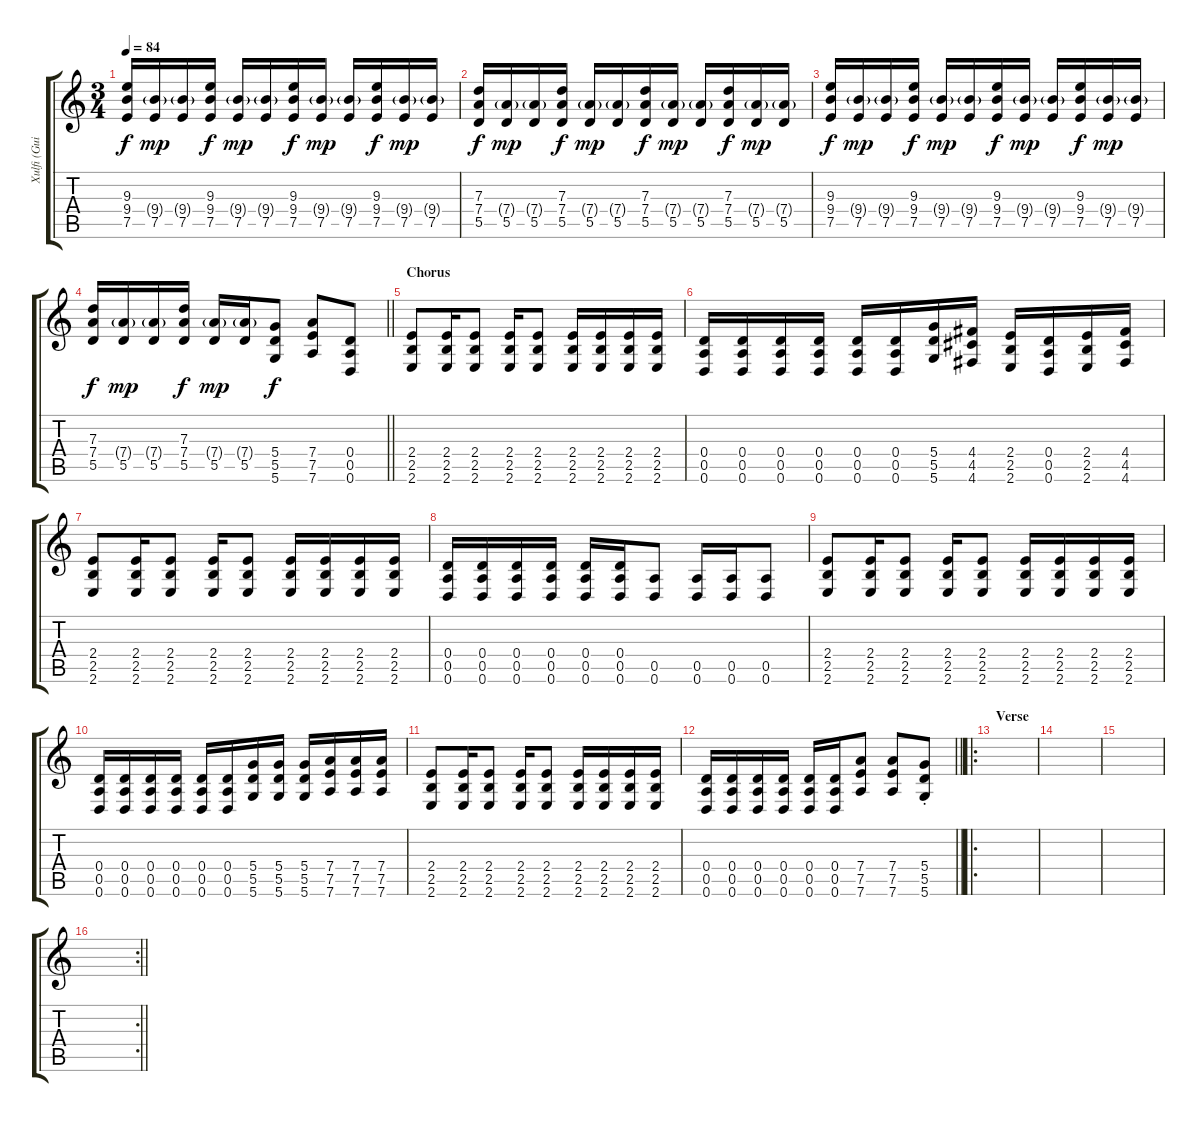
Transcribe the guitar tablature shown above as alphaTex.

\track ("Xulfi (Guitar 1)" "Xulfi (Gui") {instrument distortionguitar}
\staff {score tabs}
\tuning (E4 B3 G3 D3 A2 D2) {hide}
\ts (3 4)
\tempo 84
\clef g2
\ks c
(9.3 9.4 7.5).16{dy f} (9.4{g} 7.5).16{dy mp} (9.4{g} 7.5).16 (9.3 9.4 7.5).16{dy f} (9.4{g} 7.5).16{dy mp} (9.4{g} 7.5).16 (9.3 9.4 7.5).16{dy f} (9.4{g} 7.5).16{dy mp} (9.4{g} 7.5).16 (9.3 9.4 7.5).16{dy f} (9.4{g} 7.5).16{dy mp} (9.4{g} 7.5).16 |
(7.3 7.4 5.5).16{dy f} (7.4{g} 5.5).16{dy mp} (7.4{g} 5.5).16 (7.3 7.4 5.5).16{dy f} (7.4{g} 5.5).16{dy mp} (7.4{g} 5.5).16 (7.3 7.4 5.5).16{dy f} (7.4{g} 5.5).16{dy mp} (7.4{g} 5.5).16 (7.3 7.4 5.5).16{dy f} (7.4{g} 5.5).16{dy mp} (7.4{g} 5.5).16 |
(9.3 9.4 7.5).16{dy f} (9.4{g} 7.5).16{dy mp} (9.4{g} 7.5).16 (9.3 9.4 7.5).16{dy f} (9.4{g} 7.5).16{dy mp} (9.4{g} 7.5).16 (9.3 9.4 7.5).16{dy f} (9.4{g} 7.5).16{dy mp} (9.4{g} 7.5).16 (9.3 9.4 7.5).16{dy f} (9.4{g} 7.5).16{dy mp} (9.4{g} 7.5).16 |
\barLineRight lightlight
(7.3 7.4 5.5).16{dy f} (7.4{g} 5.5).16{dy mp} (7.4{g} 5.5).16 (7.3 7.4 5.5).16{dy f} (7.4{g} 5.5).16{dy mp} (7.4{g} 5.5).16 (5.4 5.5 5.6).8{dy f} (7.4 7.5 7.6).8 (0.4 0.5 0.6).8 |
\section ("" "Chorus")
(2.4 2.5 2.6).8 (2.4 2.5 2.6).16 (2.4 2.5 2.6).8 (2.4 2.5 2.6).16 (2.4 2.5 2.6).8 (2.4 2.5 2.6).16 (2.4 2.5 2.6).16 (2.4 2.5 2.6).16 (2.4 2.5 2.6).16 |
(0.4 0.5 0.6).16 (0.4 0.5 0.6).16 (0.4 0.5 0.6).16 (0.4 0.5 0.6).16 (0.4 0.5 0.6).16 (0.4 0.5 0.6).16 (5.4 5.5 5.6).16 (4.4 4.5 4.6).16 (2.4 2.5 2.6).16 (0.4 0.5 0.6).16 (2.4 2.5 2.6).16 (4.4 4.5 4.6).16 |
(2.4 2.5 2.6).8 (2.4 2.5 2.6).16 (2.4 2.5 2.6).8 (2.4 2.5 2.6).16 (2.4 2.5 2.6).8 (2.4 2.5 2.6).16 (2.4 2.5 2.6).16 (2.4 2.5 2.6).16 (2.4 2.5 2.6).16 |
(0.4 0.5 0.6).16 (0.4 0.5 0.6).16 (0.4 0.5 0.6).16 (0.4 0.5 0.6).16 (0.4 0.5 0.6).16 (0.4 0.5 0.6).16 (0.5 0.6).8 (0.5 0.6).16 (0.5 0.6).16 (0.5 0.6).8 |
(2.4 2.5 2.6).8 (2.4 2.5 2.6).16 (2.4 2.5 2.6).8 (2.4 2.5 2.6).16 (2.4 2.5 2.6).8 (2.4 2.5 2.6).16 (2.4 2.5 2.6).16 (2.4 2.5 2.6).16 (2.4 2.5 2.6).16 |
(0.4 0.5 0.6).16 (0.4 0.5 0.6).16 (0.4 0.5 0.6).16 (0.4 0.5 0.6).16 (0.4 0.5 0.6).16 (0.4 0.5 0.6).16 (5.4 5.5 5.6).16 (5.4 5.5 5.6).16 (5.4 5.5 5.6).16 (7.4 7.5 7.6).16 (7.4 7.5 7.6).16 (7.4 7.5 7.6).16 |
(2.4 2.5 2.6).8 (2.4 2.5 2.6).16 (2.4 2.5 2.6).8 (2.4 2.5 2.6).16 (2.4 2.5 2.6).8 (2.4 2.5 2.6).16 (2.4 2.5 2.6).16 (2.4 2.5 2.6).16 (2.4 2.5 2.6).16 |
\barLineRight lightlight
(0.4 0.5 0.6).16 (0.4 0.5 0.6).16 (0.4 0.5 0.6).16 (0.4 0.5 0.6).16 (0.4 0.5 0.6).16 (0.4 0.5 0.6).16 (7.4 7.5 7.6).8 (7.4 7.5 7.6).8 (5.4{st} 5.5{st} 5.6{st}).8 |
\ro
\section ("" "Verse")
|
|
|
\rc 2
\barLineRight lightlight
